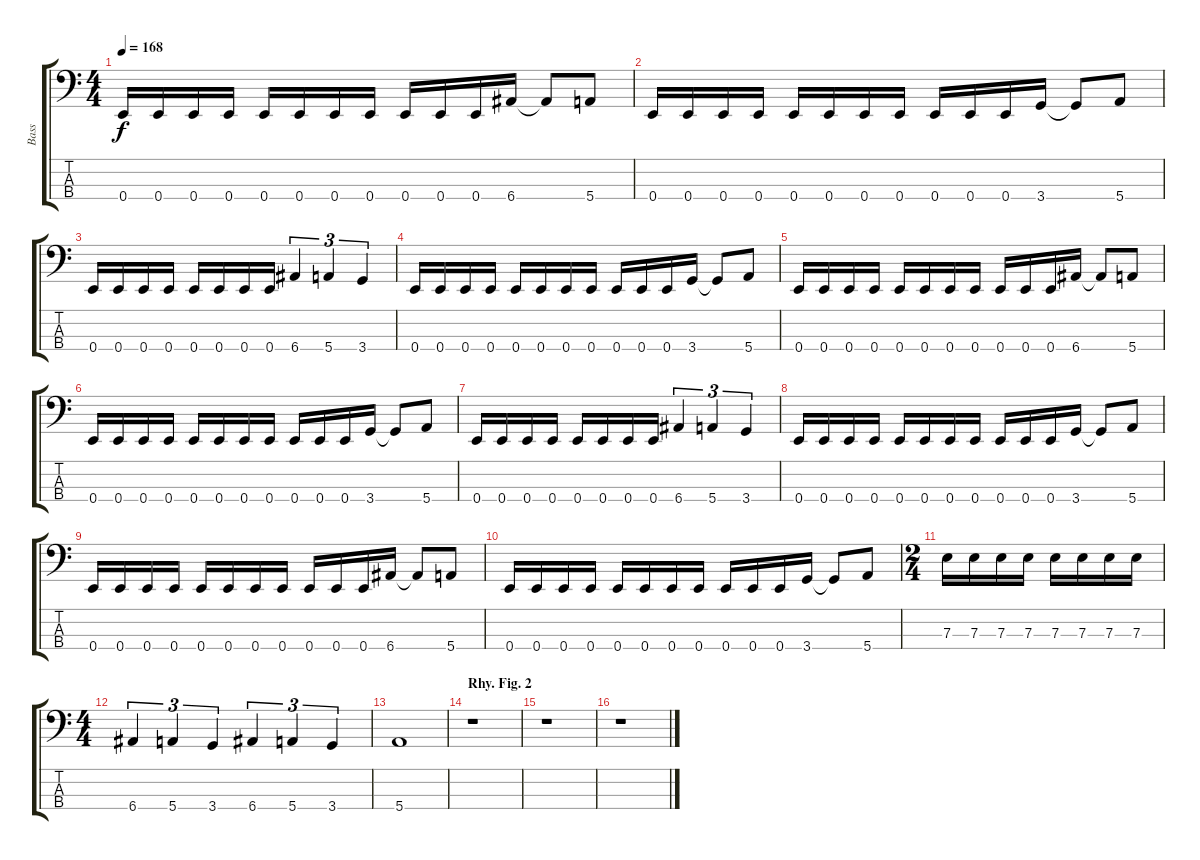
\track ("Bass" "Bass") {instrument electricbassfinger}
\staff {score tabs}
\tuning (G2 D2 A1 E1) {hide}
\ts (4 4)
\tempo 168
\clef f4
\ks c
0.4.16{dy f} 0.4.16 0.4.16 0.4.16 0.4.16 0.4.16 0.4.16 0.4.16 0.4.16 0.4.16 0.4.16 6.4.16 6.4{t}.8 5.4.8 |
0.4.16 0.4.16 0.4.16 0.4.16 0.4.16 0.4.16 0.4.16 0.4.16 0.4.16 0.4.16 0.4.16 3.4.16 3.4{t}.8 5.4.8 |
0.4.16 0.4.16 0.4.16 0.4.16 0.4.16 0.4.16 0.4.16 0.4.16 6.4.4{tu (3 2)} 5.4.4{tu (3 2)} 3.4.4{tu (3 2)} |
0.4.16 0.4.16 0.4.16 0.4.16 0.4.16 0.4.16 0.4.16 0.4.16 0.4.16 0.4.16 0.4.16 3.4.16 3.4{t}.8 5.4.8 |
0.4.16 0.4.16 0.4.16 0.4.16 0.4.16 0.4.16 0.4.16 0.4.16 0.4.16 0.4.16 0.4.16 6.4.16 6.4{t}.8 5.4.8 |
0.4.16 0.4.16 0.4.16 0.4.16 0.4.16 0.4.16 0.4.16 0.4.16 0.4.16 0.4.16 0.4.16 3.4.16 3.4{t}.8 5.4.8 |
0.4.16 0.4.16 0.4.16 0.4.16 0.4.16 0.4.16 0.4.16 0.4.16 6.4.4{tu (3 2)} 5.4.4{tu (3 2)} 3.4.4{tu (3 2)} |
0.4.16 0.4.16 0.4.16 0.4.16 0.4.16 0.4.16 0.4.16 0.4.16 0.4.16 0.4.16 0.4.16 3.4.16 3.4{t}.8 5.4.8 |
0.4.16 0.4.16 0.4.16 0.4.16 0.4.16 0.4.16 0.4.16 0.4.16 0.4.16 0.4.16 0.4.16 6.4.16 6.4{t}.8 5.4.8 |
0.4.16 0.4.16 0.4.16 0.4.16 0.4.16 0.4.16 0.4.16 0.4.16 0.4.16 0.4.16 0.4.16 3.4.16 3.4{t}.8 5.4.8 |
\ts (2 4)
7.3.16 7.3.16 7.3.16 7.3.16 7.3.16 7.3.16 7.3.16 7.3.16 |
\ts (4 4)
6.4.4{tu (3 2)} 5.4.4{tu (3 2)} 3.4.4{tu (3 2)} 6.4.4{tu (3 2)} 5.4.4{tu (3 2)} 3.4.4{tu (3 2)} |
5.4.1 |
\section ("" "Rhy. Fig. 2")
r.1 |
r.1 |
r.1
